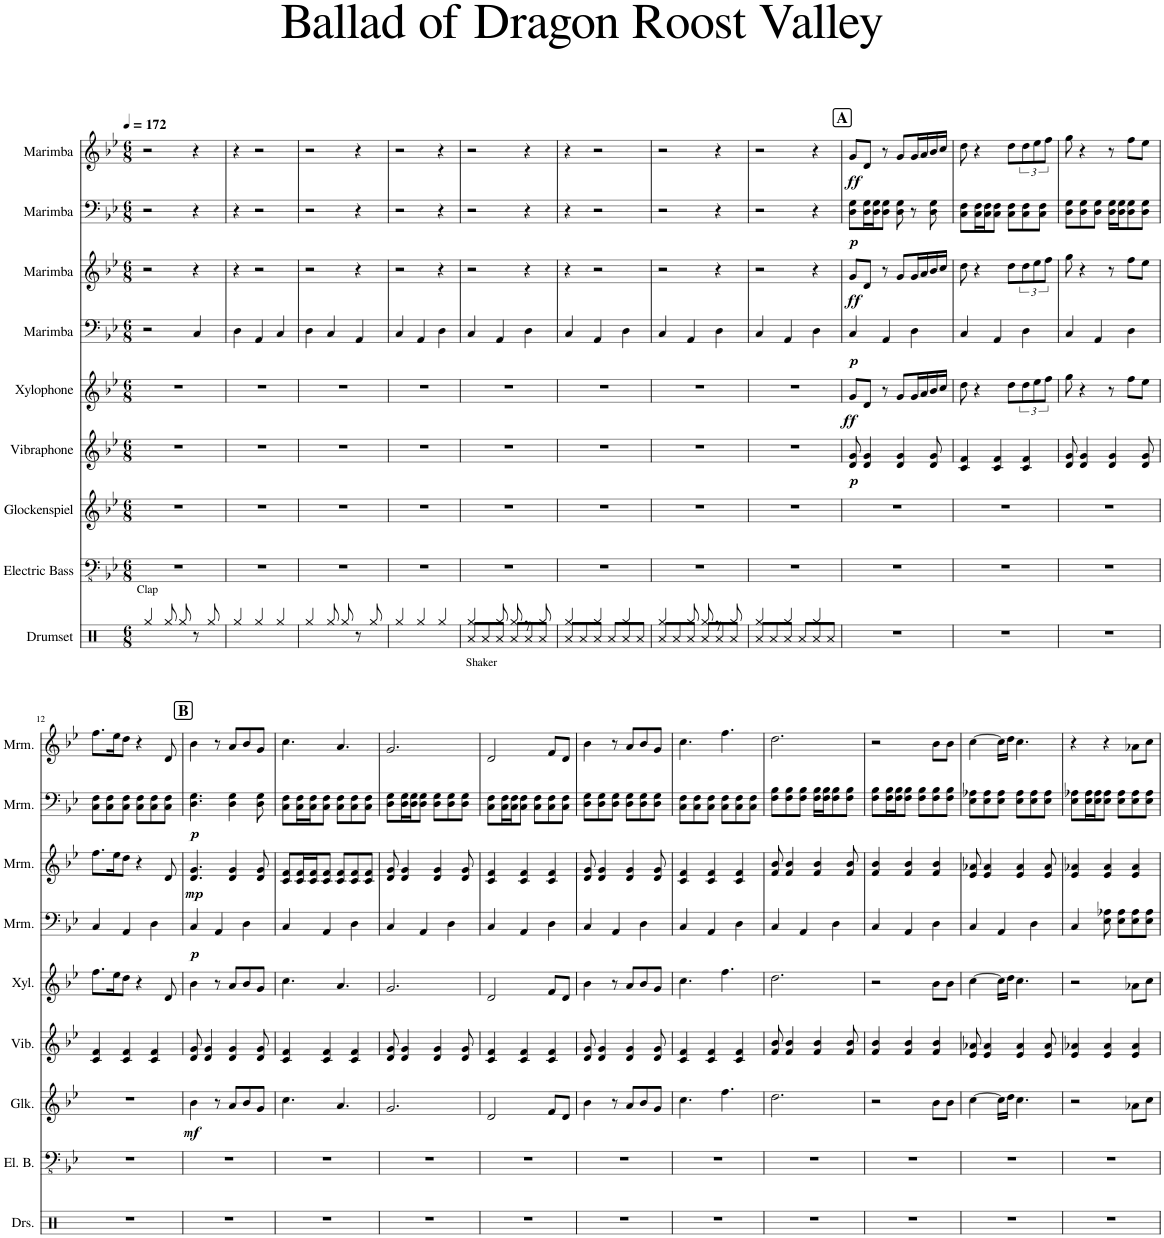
**kern	**kern	**kern	**dynam	**kern	**dynam	**kern	**dynam	**kern	**dynam	**kern	**dynam	**kern	**dynam	**kern	**dynam
*part9	*part8	*part7	*part7	*part6	*part6	*part5	*part5	*part4	*part4	*part3	*part3	*part2	*part2	*part1	*part1
*staff9	*staff8	*staff7	*staff7	*staff6	*staff6	*staff5	*staff5	*staff4	*staff4	*staff3	*staff3	*staff2	*staff2	*staff1	*staff1
*I"Drumset	*I"Electric Bass	*I"Glockenspiel	*	*I"Vibraphone	*	*I"Xylophone	*	*I"Marimba	*	*I"Marimba	*	*I"Marimba	*	*I"Marimba	*
*I'Drs.	*I'El. B.	*I'Glk.	*	*I'Vib.	*	*I'Xyl.	*	*I'Mrm.	*	*I'Mrm.	*	*I'Mrm.	*	*I'Mrm.	*
*clefX	*clefFv4	*clefG2	*	*clefG2	*	*clefG2	*	*clefF4	*	*clefG2	*	*clefF4	*	*clefG2	*
*	*	*Trd-14c-24	*	*	*	*Trd-7c-12	*	*	*	*	*	*	*	*	*
*k[]	*k[b-e-]	*k[b-e-]	*	*k[b-e-]	*	*k[b-e-]	*	*k[b-e-]	*	*k[b-e-]	*	*k[b-e-]	*	*k[b-e-]	*
*M6/8	*M6/8	*M6/8	*	*M6/8	*	*M6/8	*	*M6/8	*	*M6/8	*	*M6/8	*	*M6/8	*
*MM172	*MM172	*MM172	*	*MM172	*	*MM172	*	*MM172	*	*MM172	*	*MM172	*	*MM172	*
=1	=1	=1	=1	=1	=1	=1	=1	=1	=1	=1	=1	=1	=1	=1	=1
!LO:TX:a:t=Clap	!	!	!	!	!	!	!	!	!	!	!	!	!	!	!
4Rgg/	2.r	2.r	.	2.r	.	2.r	.	2r	.	2r	.	2r	.	2r	.
8Rgg/	.	.	.	.	.	.	.	.	.	.	.	.	.	.	.
8Rgg/	.	.	.	.	.	.	.	.	.	.	.	.	.	.	.
8r	.	.	.	.	.	.	.	4C/	.	4r	.	4r	.	4r	.
8Rgg/	.	.	.	.	.	.	.	.	.	.	.	.	.	.	.
=2	=2	=2	=2	=2	=2	=2	=2	=2	=2	=2	=2	=2	=2	=2	=2
4Rgg/	2.r	2.r	.	2.r	.	2.r	.	4D\	.	4r	.	4r	.	4r	.
4Rgg/	.	.	.	.	.	.	.	4AA/	.	2r	.	2r	.	2r	.
4Rgg/	.	.	.	.	.	.	.	4C/	.	.	.	.	.	.	.
=3	=3	=3	=3	=3	=3	=3	=3	=3	=3	=3	=3	=3	=3	=3	=3
4Rgg/	2.r	2.r	.	2.r	.	2.r	.	4D\	.	2r	.	2r	.	2r	.
8Rgg/	.	.	.	.	.	.	.	4C/	.	.	.	.	.	.	.
8Rgg/	.	.	.	.	.	.	.	.	.	.	.	.	.	.	.
8r	.	.	.	.	.	.	.	4AA/	.	4r	.	4r	.	4r	.
8Rgg/	.	.	.	.	.	.	.	.	.	.	.	.	.	.	.
=4	=4	=4	=4	=4	=4	=4	=4	=4	=4	=4	=4	=4	=4	=4	=4
4Rgg/	2.r	2.r	.	2.r	.	2.r	.	4C/	.	2r	.	2r	.	2r	.
4Rgg/	.	.	.	.	.	.	.	4AA/	.	.	.	.	.	.	.
4Rgg/	.	.	.	.	.	.	.	4D\	.	4r	.	4r	.	4r	.
=5	=5	=5	=5	=5	=5	=5	=5	=5	=5	=5	=5	=5	=5	=5	=5
*^	*	*	*	*	*	*	*	*	*	*	*	*	*	*	*
!LO:TX:b:t=Shaker	!	!	!	!	!	!	!	!	!	!	!	!	!	!	!	!
4Rgg/	8Ra/L	2.r	2.r	.	2.r	.	2.r	.	4C/	.	2r	.	2r	.	2r	.
.	8Ra/	.	.	.	.	.	.	.	.	.	.	.	.	.	.	.
8Rgg/	8Ra/J	.	.	.	.	.	.	.	4AA/	.	.	.	.	.	.	.
8Rgg/	8Ra/L	.	.	.	.	.	.	.	.	.	.	.	.	.	.	.
8r	8Ra/	.	.	.	.	.	.	.	4D\	.	4r	.	4r	.	4r	.
8Rgg/	8Ra/J	.	.	.	.	.	.	.	.	.	.	.	.	.	.	.
=6	=6	=6	=6	=6	=6	=6	=6	=6	=6	=6	=6	=6	=6	=6	=6	=6
4Rgg/	8Ra/L	2.r	2.r	.	2.r	.	2.r	.	4C/	.	4r	.	4r	.	4r	.
.	8Ra/	.	.	.	.	.	.	.	.	.	.	.	.	.	.	.
4Rgg/	8Ra/J	.	.	.	.	.	.	.	4AA/	.	2r	.	2r	.	2r	.
.	8Ra/L	.	.	.	.	.	.	.	.	.	.	.	.	.	.	.
4Rgg/	8Ra/	.	.	.	.	.	.	.	4D\	.	.	.	.	.	.	.
.	8Ra/J	.	.	.	.	.	.	.	.	.	.	.	.	.	.	.
=7	=7	=7	=7	=7	=7	=7	=7	=7	=7	=7	=7	=7	=7	=7	=7	=7
4Rgg/	8Ra/L	2.r	2.r	.	2.r	.	2.r	.	4C/	.	2r	.	2r	.	2r	.
.	8Ra/	.	.	.	.	.	.	.	.	.	.	.	.	.	.	.
8Rgg/	8Ra/J	.	.	.	.	.	.	.	4AA/	.	.	.	.	.	.	.
8Rgg/	8Ra/L	.	.	.	.	.	.	.	.	.	.	.	.	.	.	.
8r	8Ra/	.	.	.	.	.	.	.	4D\	.	4r	.	4r	.	4r	.
8Rgg/	8Ra/J	.	.	.	.	.	.	.	.	.	.	.	.	.	.	.
=8	=8	=8	=8	=8	=8	=8	=8	=8	=8	=8	=8	=8	=8	=8	=8	=8
4Rgg/	8Ra/L	2.r	2.r	.	2.r	.	2.r	.	4C/	.	2r	.	2r	.	2r	.
.	8Ra/	.	.	.	.	.	.	.	.	.	.	.	.	.	.	.
4Rgg/	8Ra/J	.	.	.	.	.	.	.	4AA/	.	.	.	.	.	.	.
.	8Ra/L	.	.	.	.	.	.	.	.	.	.	.	.	.	.	.
4Rgg/	8Ra/	.	.	.	.	.	.	.	4D\	.	4r	.	4r	.	4r	.
.	8Ra/J	.	.	.	.	.	.	.	.	.	.	.	.	.	.	.
!!LO:REH:place=s1:a:B:cj:fs=14:t=A
=9	=9	=9	=9	=9	=9	=9	=9	=9	=9	=9	=9	=9	=9	=9	=9	=9
!	!	!	!	!	!	!LO:DY:b	!	!LO:DY:b	!	!LO:DY:b	!	!LO:DY:b	!	!LO:DY:b	!	!LO:DY:b
*v	*v	*	*	*	*	*	*	*	*	*	*	*	*	*	*	*
2.r	2.r	2.r	.	8d/ 8g/	p	8g/L	ff	4C/	p	8g/L	ff	8D\ 8G\L	p	8g/L	ff
.	.	.	.	4d/ 4g/	.	8d/J	.	.	.	8d/J	.	16D\ 16G\L	.	8d/J	.
.	.	.	.	.	.	.	.	.	.	.	.	16D\ 16G\J	.	.	.
.	.	.	.	.	.	8r	.	4AA/	.	8r	.	8D\ 8G\J	.	8r	.
.	.	.	.	4d/ 4g/	.	8g/L	.	.	.	8g/L	.	8D\ 8G\	.	8g/L	.
.	.	.	.	.	.	16g/L	.	4D\	.	16g/L	.	8r	.	16g/L	.
.	.	.	.	.	.	16a/	.	.	.	16a/	.	.	.	16a/	.
.	.	.	.	8d/ 8g/	.	16b-/	.	.	.	16b-/	.	8D\ 8G\	.	16b-/	.
.	.	.	.	.	.	16cc/JJ	.	.	.	16cc/JJ	.	.	.	16cc/JJ	.
=10	=10	=10	=10	=10	=10	=10	=10	=10	=10	=10	=10	=10	=10	=10	=10
2.r	2.r	2.r	.	4c/ 4f/	.	8dd\	.	4C/	.	8dd\	.	8C\ 8F\L	.	8dd\	.
.	.	.	.	.	.	4r	.	.	.	4r	.	16C\ 16F\L	.	4r	.
.	.	.	.	.	.	.	.	.	.	.	.	16C\ 16F\J	.	.	.
.	.	.	.	4c/ 4f/	.	.	.	4AA/	.	.	.	8C\ 8F\J	.	.	.
.	.	.	.	.	.	8dd\L	.	.	.	8dd\L	.	8C\ 8F\L	.	8dd\L	.
.	.	.	.	4c/ 4f/	.	12dd\	.	4D\	.	12dd\	.	8C\ 8F\	.	12dd\	.
.	.	.	.	.	.	12ee-\	.	.	.	12ee-\	.	.	.	12ee-\	.
.	.	.	.	.	.	.	.	.	.	.	.	8C\ 8F\J	.	.	.
.	.	.	.	.	.	12ff\J	.	.	.	12ff\J	.	.	.	12ff\J	.
=11	=11	=11	=11	=11	=11	=11	=11	=11	=11	=11	=11	=11	=11	=11	=11
2.r	2.r	2.r	.	8d/ 8g/	.	8gg\	.	4C/	.	8gg\	.	8D\ 8G\L	.	8gg\	.
.	.	.	.	4d/ 4g/	.	4r	.	.	.	4r	.	8D\ 8G\	.	4r	.
.	.	.	.	.	.	.	.	4AA/	.	.	.	8D\ 8G\J	.	.	.
.	.	.	.	4d/ 4g/	.	8r	.	.	.	8r	.	16D\ 16G\LL	.	8r	.
.	.	.	.	.	.	.	.	.	.	.	.	16D\ 16G\J	.	.	.
.	.	.	.	.	.	8ff\L	.	4D\	.	8ff\L	.	8D\ 8G\	.	8ff\L	.
.	.	.	.	8d/ 8g/	.	8ee-\J	.	.	.	8ee-\J	.	8D\ 8G\J	.	8ee-\J	.
!!LO:LB:g=z
=12	=12	=12	=12	=12	=12	=12	=12	=12	=12	=12	=12	=12	=12	=12	=12
2.r	2.r	2.r	.	4c/ 4f/	.	8.ff\L	.	4C/	.	8.ff\L	.	8C\ 8F\L	.	8.ff\L	.
.	.	.	.	.	.	.	.	.	.	.	.	8C\ 8F\	.	.	.
.	.	.	.	.	.	16ee-\K	.	.	.	16ee-\K	.	.	.	16ee-\K	.
.	.	.	.	4c/ 4f/	.	8dd\J	.	4AA/	.	8dd\J	.	8C\ 8F\J	.	8dd\J	.
.	.	.	.	.	.	4r	.	.	.	4r	.	8C\ 8F\L	.	4r	.
.	.	.	.	4c/ 4f/	.	.	.	4D\	.	.	.	8C\ 8F\	.	.	.
.	.	.	.	.	.	8d/	.	.	.	8d/	.	8C\ 8F\J	.	8d/	.
!!LO:REH:place=s1:a:B:cj:fs=14:t=B
=13	=13	=13	=13	=13	=13	=13	=13	=13	=13	=13	=13	=13	=13	=13	=13
!	!	!	!LO:DY:b	!	!	!	!	!	!LO:DY:b	!	!LO:DY:b	!	!LO:DY:b	!	!
2.r	2.r	4b-\	mf	8d/ 8g/	.	4b-\	.	4C/	p	4.d/ 4.g/	mp	4.D\ 4.G\	p	4b-\	.
.	.	.	.	4d/ 4g/	.	.	.	.	.	.	.	.	.	.	.
.	.	8r	.	.	.	8r	.	4AA/	.	.	.	.	.	8r	.
.	.	8a/L	.	4d/ 4g/	.	8a/L	.	.	.	4d/ 4g/	.	4D\ 4G\	.	8a/L	.
.	.	8b-/	.	.	.	8b-/	.	4D\	.	.	.	.	.	8b-/	.
.	.	8g/J	.	8d/ 8g/	.	8g/J	.	.	.	8d/ 8g/	.	8D\ 8G\	.	8g/J	.
=14	=14	=14	=14	=14	=14	=14	=14	=14	=14	=14	=14	=14	=14	=14	=14
2.r	2.r	4.cc\	.	4c/ 4f/	.	4.cc\	.	4C/	.	8c/ 8f/L	.	8C\ 8F\L	.	4.cc\	.
.	.	.	.	.	.	.	.	.	.	16c/ 16f/L	.	16C\ 16F\L	.	.	.
.	.	.	.	.	.	.	.	.	.	16c/ 16f/J	.	16C\ 16F\J	.	.	.
.	.	.	.	4c/ 4f/	.	.	.	4AA/	.	8c/ 8f/J	.	8C\ 8F\J	.	.	.
.	.	4.a/	.	.	.	4.a/	.	.	.	8c/ 8f/L	.	8C\ 8F\L	.	4.a/	.
.	.	.	.	4c/ 4f/	.	.	.	4D\	.	8c/ 8f/	.	8C\ 8F\	.	.	.
.	.	.	.	.	.	.	.	.	.	8c/ 8f/J	.	8C\ 8F\J	.	.	.
=15	=15	=15	=15	=15	=15	=15	=15	=15	=15	=15	=15	=15	=15	=15	=15
2.r	2.r	2.g/	.	8d/ 8g/	.	2.g/	.	4C/	.	8d/ 8g/	.	8D\ 8G\L	.	2.g/	.
.	.	.	.	4d/ 4g/	.	.	.	.	.	4d/ 4g/	.	16D\ 16G\L	.	.	.
.	.	.	.	.	.	.	.	.	.	.	.	16D\ 16G\J	.	.	.
.	.	.	.	.	.	.	.	4AA/	.	.	.	8D\ 8G\J	.	.	.
.	.	.	.	4d/ 4g/	.	.	.	.	.	4d/ 4g/	.	8D\ 8G\L	.	.	.
.	.	.	.	.	.	.	.	4D\	.	.	.	8D\ 8G\	.	.	.
.	.	.	.	8d/ 8g/	.	.	.	.	.	8d/ 8g/	.	8D\ 8G\J	.	.	.
=16	=16	=16	=16	=16	=16	=16	=16	=16	=16	=16	=16	=16	=16	=16	=16
2.r	2.r	2d/	.	4c/ 4f/	.	2d/	.	4C/	.	4c/ 4f/	.	8C\ 8F\L	.	2d/	.
.	.	.	.	.	.	.	.	.	.	.	.	16C\ 16F\L	.	.	.
.	.	.	.	.	.	.	.	.	.	.	.	16C\ 16F\J	.	.	.
.	.	.	.	4c/ 4f/	.	.	.	4AA/	.	4c/ 4f/	.	8C\ 8F\J	.	.	.
.	.	.	.	.	.	.	.	.	.	.	.	8C\ 8F\L	.	.	.
.	.	8f/L	.	4c/ 4f/	.	8f/L	.	4D\	.	4c/ 4f/	.	8C\ 8F\	.	8f/L	.
.	.	8d/J	.	.	.	8d/J	.	.	.	.	.	8C\ 8F\J	.	8d/J	.
=17	=17	=17	=17	=17	=17	=17	=17	=17	=17	=17	=17	=17	=17	=17	=17
2.r	2.r	4b-\	.	8d/ 8g/	.	4b-\	.	4C/	.	8d/ 8g/	.	8D\ 8G\L	.	4b-\	.
.	.	.	.	4d/ 4g/	.	.	.	.	.	4d/ 4g/	.	8D\ 8G\	.	.	.
.	.	8r	.	.	.	8r	.	4AA/	.	.	.	8D\ 8G\J	.	8r	.
.	.	8a/L	.	4d/ 4g/	.	8a/L	.	.	.	4d/ 4g/	.	8D\ 8G\L	.	8a/L	.
.	.	8b-/	.	.	.	8b-/	.	4D\	.	.	.	8D\ 8G\	.	8b-/	.
.	.	8g/J	.	8d/ 8g/	.	8g/J	.	.	.	8d/ 8g/	.	8D\ 8G\J	.	8g/J	.
=18	=18	=18	=18	=18	=18	=18	=18	=18	=18	=18	=18	=18	=18	=18	=18
2.r	2.r	4.cc\	.	4c/ 4f/	.	4.cc\	.	4C/	.	4c/ 4f/	.	8C\ 8F\L	.	4.cc\	.
.	.	.	.	.	.	.	.	.	.	.	.	8C\ 8F\	.	.	.
.	.	.	.	4c/ 4f/	.	.	.	4AA/	.	4c/ 4f/	.	8C\ 8F\J	.	.	.
.	.	4.ff\	.	.	.	4.ff\	.	.	.	.	.	8C\ 8F\L	.	4.ff\	.
.	.	.	.	4c/ 4f/	.	.	.	4D\	.	4c/ 4f/	.	8C\ 8F\	.	.	.
.	.	.	.	.	.	.	.	.	.	.	.	8C\ 8F\J	.	.	.
=19	=19	=19	=19	=19	=19	=19	=19	=19	=19	=19	=19	=19	=19	=19	=19
2.r	2.r	2.dd\	.	8f/ 8b-/	.	2.dd\	.	4C/	.	8f/ 8b-/	.	8F\ 8B-\L	.	2.dd\	.
.	.	.	.	4f/ 4b-/	.	.	.	.	.	4f/ 4b-/	.	8F\ 8B-\	.	.	.
.	.	.	.	.	.	.	.	4AA/	.	.	.	8F\ 8B-\J	.	.	.
.	.	.	.	4f/ 4b-/	.	.	.	.	.	4f/ 4b-/	.	16F\ 16B-\LL	.	.	.
.	.	.	.	.	.	.	.	.	.	.	.	16F\ 16B-\J	.	.	.
.	.	.	.	.	.	.	.	4D\	.	.	.	8F\ 8B-\	.	.	.
.	.	.	.	8f/ 8b-/	.	.	.	.	.	8f/ 8b-/	.	8F\ 8B-\J	.	.	.
=20	=20	=20	=20	=20	=20	=20	=20	=20	=20	=20	=20	=20	=20	=20	=20
2.r	2.r	2r	.	4f/ 4b-/	.	2r	.	4C/	.	4f/ 4b-/	.	8F\ 8B-\L	.	2r	.
.	.	.	.	.	.	.	.	.	.	.	.	16F\ 16B-\L	.	.	.
.	.	.	.	.	.	.	.	.	.	.	.	16F\ 16B-\J	.	.	.
.	.	.	.	4f/ 4b-/	.	.	.	4AA/	.	4f/ 4b-/	.	8F\ 8B-\J	.	.	.
.	.	.	.	.	.	.	.	.	.	.	.	8F\ 8B-\L	.	.	.
.	.	8b-\L	.	4f/ 4b-/	.	8b-\L	.	4D\	.	4f/ 4b-/	.	8F\ 8B-\	.	8b-\L	.
.	.	8b-\J	.	.	.	8b-\J	.	.	.	.	.	8F\ 8B-\J	.	8b-\J	.
=21	=21	=21	=21	=21	=21	=21	=21	=21	=21	=21	=21	=21	=21	=21	=21
2.r	2.r	[4cc\	.	8e-/ 8a-X/	.	[4cc\	.	4C/	.	8e-/ 8a-X/	.	8E-\ 8A-X\L	.	[4cc\	.
.	.	.	.	4e-/ 4a-/	.	.	.	.	.	4e-/ 4a-/	.	8E-\ 8A-\	.	.	.
.	.	16cc\LL]	.	.	.	16cc\LL]	.	4AA/	.	.	.	8E-\ 8A-\J	.	16cc\LL]	.
.	.	16dd\JJ	.	.	.	16dd\JJ	.	.	.	.	.	.	.	16dd\JJ	.
.	.	4.cc\	.	4e-/ 4a-/	.	4.cc\	.	.	.	4e-/ 4a-/	.	8E-\ 8A-\L	.	4.cc\	.
.	.	.	.	.	.	.	.	4D\	.	.	.	8E-\ 8A-\	.	.	.
.	.	.	.	8e-/ 8a-/	.	.	.	.	.	8e-/ 8a-/	.	8E-\ 8A-\J	.	.	.
=22	=22	=22	=22	=22	=22	=22	=22	=22	=22	=22	=22	=22	=22	=22	=22
2.r	2.r	2r	.	4e-/ 4a-X/	.	2r	.	4C/	.	4e-/ 4a-X/	.	8E-\ 8A-X\L	.	4r	.
.	.	.	.	.	.	.	.	.	.	.	.	16E-\ 16A-\L	.	.	.
.	.	.	.	.	.	.	.	.	.	.	.	16E-\ 16A-\J	.	.	.
.	.	.	.	4e-/ 4a-/	.	.	.	8E-\ 8A-X\	.	4e-/ 4a-/	.	8E-\ 8A-\J	.	4r	.
.	.	.	.	.	.	.	.	8E-\ 8A-\L	.	.	.	8E-\ 8A-\L	.	.	.
.	.	8a-X\L	.	4e-/ 4a-/	.	8a-X\L	.	8E-\ 8A-\	.	4e-/ 4a-/	.	8E-\ 8A-\	.	8a-X\L	.
.	.	8cc\J	.	.	.	8cc\J	.	8E-\ 8A-\J	.	.	.	8E-\ 8A-\J	.	8cc\J	.
=	=	=	=	=	=	=	=	=	=	=	=	=	=	=	=
*-	*-	*-	*-	*-	*-	*-	*-	*-	*-	*-	*-	*-	*-	*-	*-
